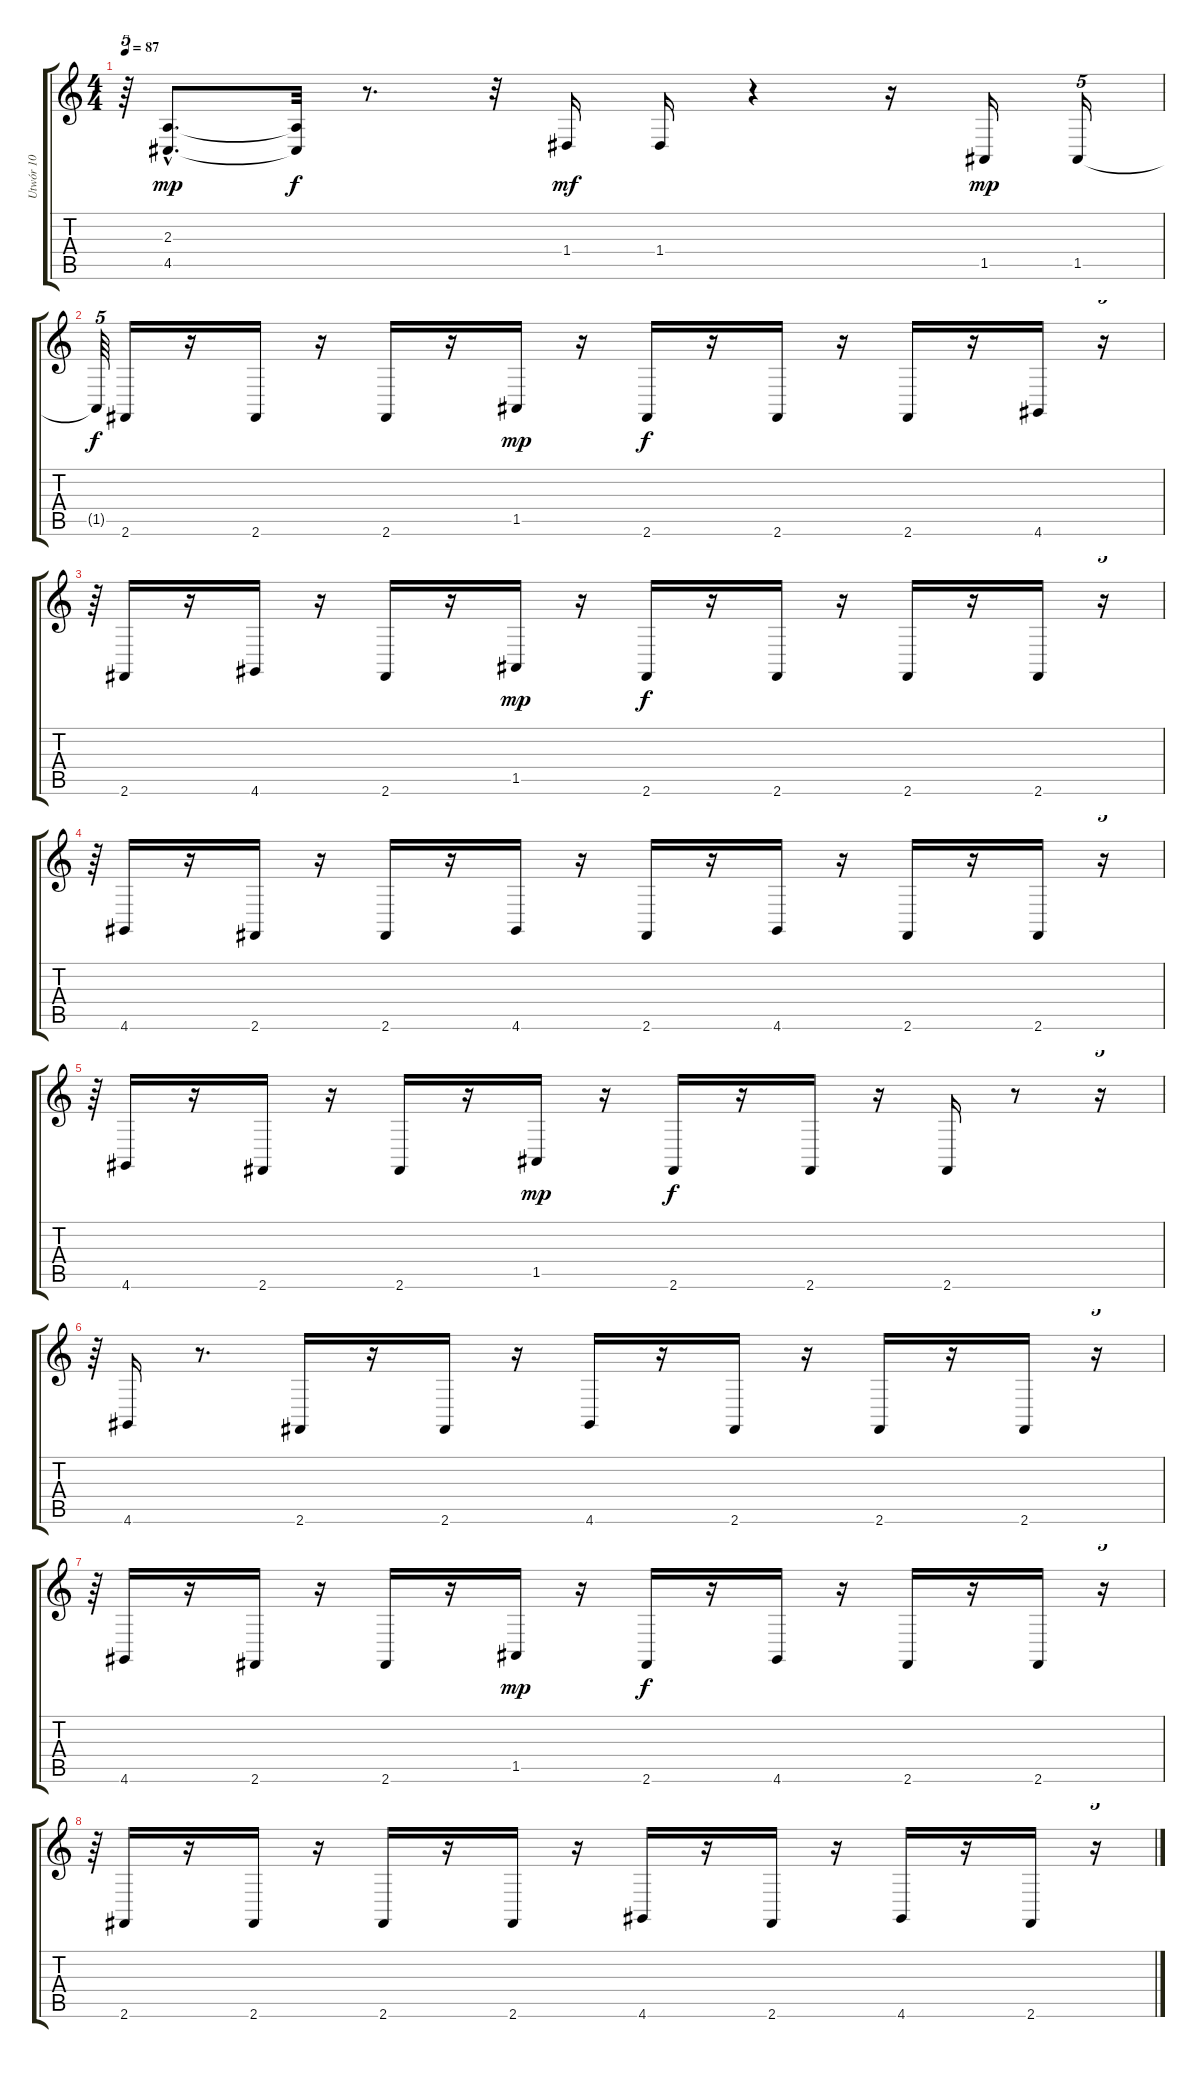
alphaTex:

\track ("Utwór 10" "Utwór 10") {instrument acousticgrandpiano}
\staff {score tabs}
\tuning (E4 B3 G3 D3 A2 E2) {hide}
\ts (4 4)
\tempo 87
\clef g2
\ks c
r.64{tu (5 4) dy f} (2.3{hac} 4.5{hac}).8{d dy mp} (2.3{t} 4.5{t}).32{dy f} r.8{d} r.32 1.4.16{dy mf} 1.4.16 r.4 r.16 1.5.16{dy mp} 1.5.16{tu (5 4)} |
1.5{t}.64{tu (5 4) dy f} 2.6.16 r.16 2.6.16 r.16 2.6.16 r.16 1.5.16{dy mp} r.16 2.6.16{dy f} r.16 2.6.16 r.16 2.6.16 r.16 4.6.16 r.16{tu (5 4)} |
r.64{tu (5 4)} 2.6.16 r.16 4.6.16 r.16 2.6.16 r.16 1.5.16{dy mp} r.16 2.6.16{dy f} r.16 2.6.16 r.16 2.6.16 r.16 2.6.16 r.16{tu (5 4)} |
r.64{tu (5 4)} 4.6.16 r.16 2.6.16 r.16 2.6.16 r.16 4.6.16 r.16 2.6.16 r.16 4.6.16 r.16 2.6.16 r.16 2.6.16 r.16{tu (5 4)} |
r.64{tu (5 4)} 4.6.16 r.16 2.6.16 r.16 2.6.16 r.16 1.5.16{dy mp} r.16 2.6.16{dy f} r.16 2.6.16 r.16 2.6.16 r.8 r.16{tu (5 4)} |
r.64{tu (5 4)} 4.6.16 r.8{d} 2.6.16 r.16 2.6.16 r.16 4.6.16 r.16 2.6.16 r.16 2.6.16 r.16 2.6.16 r.16{tu (5 4)} |
r.64{tu (5 4)} 4.6.16 r.16 2.6.16 r.16 2.6.16 r.16 1.5.16{dy mp} r.16 2.6.16{dy f} r.16 4.6.16 r.16 2.6.16 r.16 2.6.16 r.16{tu (5 4)} |
r.64{tu (5 4)} 2.6.16 r.16 2.6.16 r.16 2.6.16 r.16 2.6.16 r.16 4.6.16 r.16 2.6.16 r.16 4.6.16 r.16 2.6.16 r.16{tu (5 4)}
